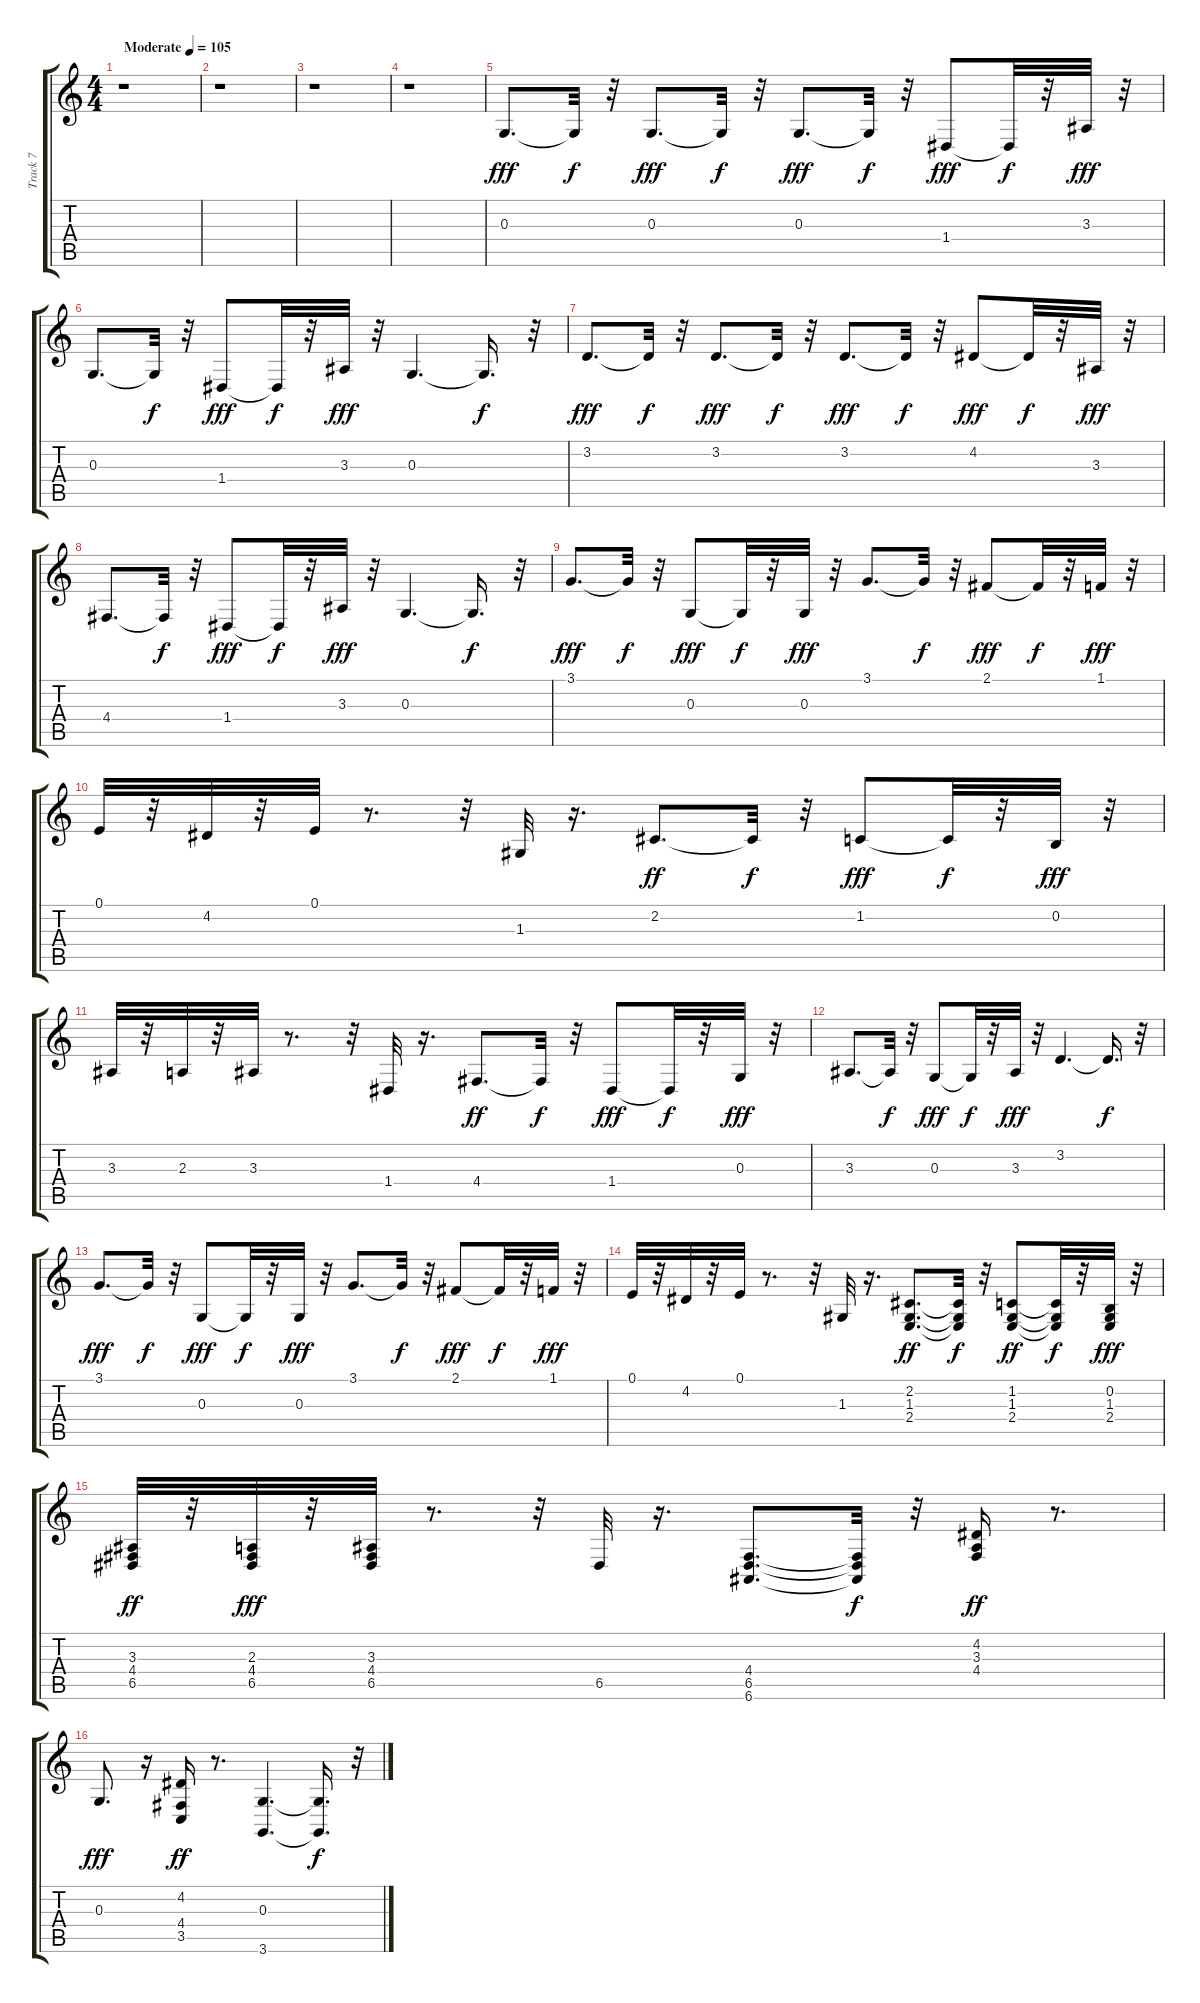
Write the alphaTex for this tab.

\track ("Track 7" "Track 7") {instrument trombone}
\staff {score tabs}
\tuning (E4 B3 G3 D3 A2 E2) {hide}
\ts (4 4)
\tempo (105 "Moderate")
\clef g2
\ks c
r.1{dy fff instrument trombone} |
r.1 |
r.1 |
r.1 |
0.3.8{d} 0.3{t}.32{dy f} r.32 0.3.8{d dy fff} 0.3{t}.32{dy f} r.32 0.3.8{d dy fff} 0.3{t}.32{dy f} r.32 1.4.8{dy fff} 1.4{t}.32{dy f} r.32 3.3.32{dy fff} r.32 |
0.3.8{d} 0.3{t}.32{dy f} r.32 1.4.8{dy fff} 1.4{t}.32{dy f} r.32 3.3.32{dy fff} r.32 0.3.4{d} 0.3{t}.16{d dy f} r.32 |
3.2.8{d dy fff} 3.2{t}.32{dy f} r.32 3.2.8{d dy fff} 3.2{t}.32{dy f} r.32 3.2.8{d dy fff} 3.2{t}.32{dy f} r.32 4.2.8{dy fff} 4.2{t}.32{dy f} r.32 3.3.32{dy fff} r.32 |
4.4.8{d} 4.4{t}.32{dy f} r.32 1.4.8{dy fff} 1.4{t}.32{dy f} r.32 3.3.32{dy fff} r.32 0.3.4{d} 0.3{t}.16{d dy f} r.32 |
3.1.8{d dy fff} 3.1{t}.32{dy f} r.32 0.3.8{dy fff} 0.3{t}.32{dy f} r.32 0.3.32{dy fff} r.32 3.1.8{d} 3.1{t}.32{dy f} r.32 2.1.8{dy fff} 2.1{t}.32{dy f} r.32 1.1.32{dy fff} r.32 |
0.1.32 r.32 4.2.32 r.32 0.1.32 r.8{d} r.32 1.3.32 r.16{d} 2.2.8{d dy ff} 2.2{t}.32{dy f} r.32 1.2.8{dy fff} 1.2{t}.32{dy f} r.32 0.2.32{dy fff} r.32 |
3.3.32 r.32 2.3.32 r.32 3.3.32 r.8{d} r.32 1.4.32 r.16{d} 4.4.8{d dy ff} 4.4{t}.32{dy f} r.32 1.4.8{dy fff} 1.4{t}.32{dy f} r.32 0.3.32{dy fff} r.32 |
3.3.8{d} 3.3{t}.32{dy f} r.32 0.3.8{dy fff} 0.3{t}.32{dy f} r.32 3.3.32{dy fff} r.32 3.2.4{d} 3.2{t}.16{d dy f} r.32 |
3.1.8{d dy fff} 3.1{t}.32{dy f} r.32 0.3.8{dy fff} 0.3{t}.32{dy f} r.32 0.3.32{dy fff} r.32 3.1.8{d} 3.1{t}.32{dy f} r.32 2.1.8{dy fff} 2.1{t}.32{dy f} r.32 1.1.32{dy fff} r.32 |
0.1.32 r.32 4.2.32 r.32 0.1.32 r.8{d} r.32 1.3.32 r.16{d} (2.2 1.3 2.4).8{d dy ff} (2.2{t} 1.3{t} 2.4{t}).32{dy f} r.32 (1.2 1.3 2.4).8{dy ff} (1.2{t} 1.3{t} 2.4{t}).32{dy f} r.32 (0.2 1.3 2.4).32{dy fff} r.32 |
(3.3 4.4 6.5).32{dy ff} r.32 (2.3 4.4 6.5).32{dy fff} r.32 (3.3 4.4 6.5).32 r.8{d} r.32 6.5.32 r.16{d} (4.4 6.5 6.6).8{d} (4.4{t} 6.5{t} 6.6{t}).32{dy f} r.32 (4.2 3.3 4.4).16{dy ff} r.8{d} |
0.3.8{d dy fff} r.16 (4.2 4.4 3.5).16{dy ff} r.8{d} (0.3 3.6).4{d} (0.3{t} 3.6{t}).16{d dy f} r.32
